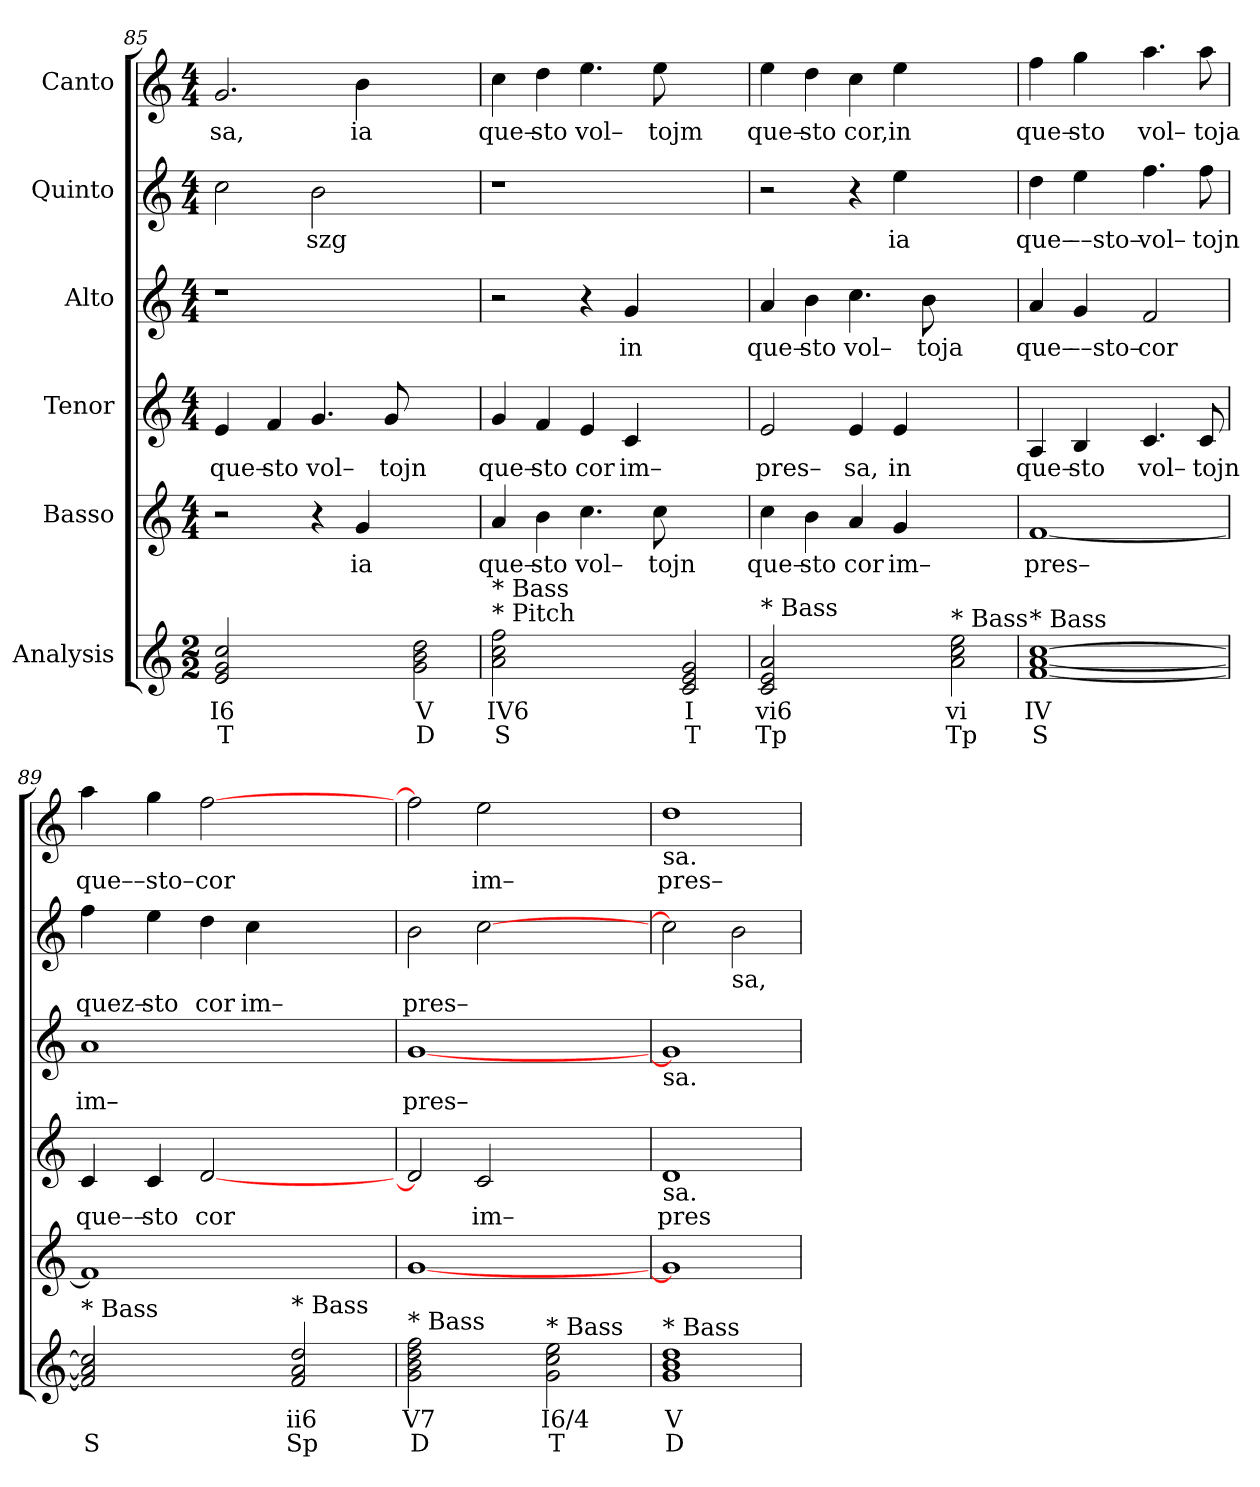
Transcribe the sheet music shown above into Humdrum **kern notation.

**kern	**text	**text	**kern	**text	**kern	**text	**kern	**text	**kern	**text	**kern	**text
*part6	*part6	*part6	*part5	*part5	*part4	*part4	*part3	*part3	*part2	*part2	*part1	*part1
*staff6	*staff6	*staff6	*staff5	*staff5	*staff4	*staff4	*staff3	*staff3	*staff2	*staff2	*staff1	*staff1
*I"Analysis	*	*	*I"Basso	*	*I"Tenor	*	*I"Alto	*	*I"Quinto	*	*I"Canto	*
*	*	*	*clefG2	*	*clefG2	*	*clefG2	*	*clefG2	*	*clefG2	*
*k[]	*	*	*k[]	*	*k[]	*	*k[]	*	*k[]	*	*k[]	*
*M2/2	*	*	*M4/4	*	*M4/4	*	*M4/4	*	*M4/4	*	*M4/4	*
=85	=85	=85	=85	=85	=85	=85	=85	=85	=85	=85	=85	=85
!	!	!	!	!	!	!LO:LY:b	!	!	!	!	!	!
!	!	!	!	!	!	!	!	!	!	!	!	!LO:LY:b
2e 2g 2cc	I6	T	2r	.	4e/	que–	1r	.	2cc\	.	2.g/	sa,
!	!	!	!	!	!	!LO:LY:b	!	!	!	!	!	!
.	.	.	.	.	4f/	sto	.	.	.	.	.	.
!	!	!	!	!	!	!LO:LY:b	!	!	!	!	!	!
!	!	!	!	!	!	!	!	!	!	!LO:LY:b	!	!
2ryy	.	.	4r	.	4.g/	vol–	.	.	2b\	szg	.	.
!	!	!	!	!LO:LY:b	!	!	!	!	!	!	!	!
!	!	!	!	!	!	!	!	!	!	!	!	!LO:LY:b
.	.	.	4g/	ia	.	.	.	.	.	.	4b\	ia
!	!	!	!	!	!	!LO:LY:b	!	!	!	!	!	!
.	.	.	.	.	8g/	tojn	.	.	.	.	.	.
2g 2b 2dd	V	D	2ryy	.	2ryy	.	2ryy	.	2ryy	.	2ryy	.
=86	=86	=86	=86	=86	=86	=86	=86	=86	=86	=86	=86	=86
!	!	!	!	!LO:LY:b	!	!	!	!	!	!	!	!
!	!	!	!	!	!	!LO:LY:b	!	!	!	!	!	!
!LO:TX:a:t=* Pitch	!	!	!	!	!	!	!	!	!	!	!	!
!LO:TX:a:t=* Bass	!	!	!	!	!	!	!	!	!	!	!	!
!	!	!	!	!	!	!	!	!	!	!	!	!LO:LY:b
2a 2cc 2ff	IV6	S	4a/	que–	4g/	que–	2r	.	1r	.	4cc\	que–
!	!	!	!	!LO:LY:b	!	!	!	!	!	!	!	!
!	!	!	!	!	!	!LO:LY:b	!	!	!	!	!	!
!	!	!	!	!	!	!	!	!	!	!	!	!LO:LY:b
.	.	.	4b\	sto	4f/	sto	.	.	.	.	4dd\	sto
!	!	!	!	!LO:LY:b	!	!	!	!	!	!	!	!
!	!	!	!	!	!	!LO:LY:b	!	!	!	!	!	!
!	!	!	!	!	!	!	!	!	!	!	!	!LO:LY:b
2ryy	.	.	4.cc\	vol–	4e/	cor	4r	.	.	.	4.ee\	vol–
!	!	!	!	!	!	!LO:LY:b	!	!	!	!	!	!
!	!	!	!	!	!	!	!	!LO:LY:b	!	!	!	!
.	.	.	.	.	4c/	im–	4g/	in	.	.	.	.
!	!	!	!	!LO:LY:b	!	!	!	!	!	!	!	!
!	!	!	!	!	!	!	!	!	!	!	!	!LO:LY:b
.	.	.	8cc\	tojn	.	.	.	.	.	.	8ee\	tojm
2c 2e 2g	I	T	2ryy	.	2ryy	.	2ryy	.	2ryy	.	2ryy	.
=87	=87	=87	=87	=87	=87	=87	=87	=87	=87	=87	=87	=87
!	!	!	!	!LO:LY:b	!	!	!	!	!	!	!	!
!	!	!	!	!	!	!LO:LY:b	!	!	!	!	!	!
!	!	!	!	!	!	!	!	!LO:LY:b	!	!	!	!
!LO:TX:a:t=* Bass	!	!	!	!	!	!	!	!	!	!	!	!
!	!	!	!	!	!	!	!	!	!	!	!	!LO:LY:b
2c 2e 2a	vi6	Tp	4cc\	que–	2e/	pres–	4a/	que–	2r	.	4ee\	que–
!	!	!	!	!LO:LY:b	!	!	!	!	!	!	!	!
!	!	!	!	!	!	!	!	!LO:LY:b	!	!	!	!
!	!	!	!	!	!	!	!	!	!	!	!	!LO:LY:b
.	.	.	4b\	sto	.	.	4b\	sto	.	.	4dd\	sto
!	!	!	!	!LO:LY:b	!	!	!	!	!	!	!	!
!	!	!	!	!	!	!LO:LY:b	!	!	!	!	!	!
!	!	!	!	!	!	!	!	!LO:LY:b	!	!	!	!
!	!	!	!	!	!	!	!	!	!	!	!	!LO:LY:b
2ryy	.	.	4a/	cor	4e/	sa,	4.cc\	vol–	4r	.	4cc\	cor,
!	!	!	!	!LO:LY:b	!	!	!	!	!	!	!	!
!	!	!	!	!	!	!LO:LY:b	!	!	!	!	!	!
!	!	!	!	!	!	!	!	!	!	!LO:LY:b	!	!
!	!	!	!	!	!	!	!	!	!	!	!	!LO:LY:b
.	.	.	4g/	im–	4e/	in	.	.	4ee\	ia	4ee\	in
!	!	!	!	!	!	!	!	!LO:LY:b	!	!	!	!
.	.	.	.	.	.	.	8b\	toja	.	.	.	.
!LO:TX:a:t=* Bass	!	!	!	!	!	!	!	!	!	!	!	!
2a 2cc 2ee	vi	Tp	2ryy	.	2ryy	.	2ryy	.	2ryy	.	2ryy	.
=88	=88	=88	=88	=88	=88	=88	=88	=88	=88	=88	=88	=88
!	!	!	!	!LO:LY:b	!	!	!	!	!	!	!	!
!	!	!	!	!	!	!LO:LY:b	!	!	!	!	!	!
!	!	!	!	!	!	!	!	!LO:LY:b	!	!	!	!
!	!	!	!	!	!	!	!	!	!	!LO:LY:b	!	!
!LO:TX:a:t=* Bass	!	!	!	!	!	!	!	!	!	!	!	!
!	!	!	!	!	!	!	!	!	!	!	!	!LO:LY:b
[1f [1a [1cc	IV	S	[1f	pres–	4A/	que–	4a/	que–	4dd\	que–	4ff\	que–
!	!	!	!	!	!	!LO:LY:b	!	!	!	!	!	!
!	!	!	!	!	!	!	!	!LO:LY:b	!	!	!	!
!	!	!	!	!	!	!	!	!	!	!LO:LY:b	!	!
!	!	!	!	!	!	!	!	!	!	!	!	!LO:LY:b
.	.	.	.	.	4B/	sto	4g/	––sto–	4ee\	––sto–	4gg\	sto
!	!	!	!	!	!	!LO:LY:b	!	!	!	!	!	!
!	!	!	!	!	!	!	!	!LO:LY:b	!	!	!	!
!	!	!	!	!	!	!	!	!	!	!LO:LY:b	!	!
!	!	!	!	!	!	!	!	!	!	!	!	!LO:LY:b
.	.	.	.	.	4.c/	vol–	2f/	cor	4.ff\	vol–	4.aa\	vol–
!	!	!	!	!	!	!LO:LY:b	!	!	!	!	!	!
!	!	!	!	!	!	!	!	!	!	!LO:LY:b	!	!
!	!	!	!	!	!	!	!	!	!	!	!	!LO:LY:b
.	.	.	.	.	8c/	tojn	.	.	8ff\	tojn	8aa\	toja
=89	=89	=89	=89	=89	=89	=89	=89	=89	=89	=89	=89	=89
!	!	!	!	!	!	!LO:LY:b	!	!	!	!	!	!
!	!	!	!	!	!	!	!	!LO:LY:b	!	!	!	!
!	!	!	!	!	!	!	!	!	!	!LO:LY:b	!	!
!LO:TX:a:t=* Bass	!	!	!	!	!	!	!	!	!	!	!	!
!	!	!	!	!	!	!	!	!	!	!	!	!LO:LY:b
2f] 2a] 2cc]	.	S	1f]	.	4c/	que––	1a	im–	4ff\	quez–	4aa\	que––sto–
!	!	!	!	!	!	!LO:LY:b	!	!	!	!	!	!
!	!	!	!	!	!	!	!	!	!	!LO:LY:b	!	!
.	.	.	.	.	4c/	sto	.	.	4ee\	sto	4gg\	.
!	!	!	!	!	!	!LO:LY:b	!	!	!	!	!	!
!	!	!	!	!	!	!	!	!	!	!LO:LY:b	!	!
!	!	!	!	!	!	!	!	!	!	!	!	!LO:LY:b
2ryy	.	.	.	.	[2d/	cor	.	.	4dd\	cor	[2ff\	cor
!	!	!	!	!	!	!	!	!	!	!LO:LY:b	!	!
.	.	.	.	.	.	.	.	.	4cc\	im–	.	.
!LO:TX:a:t=* Bass	!	!	!	!	!	!	!	!	!	!	!	!
2f 2a 2dd	ii6	Sp	2ryy	.	2ryy	.	2ryy	.	2ryy	.	2ryy	.
=90	=90	=90	=90	=90	=90	=90	=90	=90	=90	=90	=90	=90
!	!	!	!	!	!	!	!	!LO:LY:b	!	!	!	!
!LO:TX:a:t=* Bass	!	!	!	!	!	!	!	!	!	!	!	!
!	!	!	!	!	!	!	!	!	!	!LO:LY:b	!	!
2g 2b 2dd 2ff	V7	D	[1g	.	2d/]	.	[1g	pres–	2b\	pres–	2ff\]	.
!	!	!	!	!	!	!LO:LY:b	!	!	!	!	!	!
!	!	!	!	!	!	!	!	!	!	!	!	!LO:LY:b
2ryy	.	.	.	.	2c/	im–	.	.	[2cc\	.	2ee\	im–
!LO:TX:a:t=* Bass	!	!	!	!	!	!	!	!	!	!	!	!
2g 2cc 2ee	I6/4	T	2ryy	.	2ryy	.	2ryy	.	2ryy	.	2ryy	.
=91	=91	=91	=91	=91	=91	=91	=91	=91	=91	=91	=91	=91
!	!	!	!	!	!	!LO:LY:b	!	!	!	!	!	!
!	!	!	!	!	!	!	!	!	!	!	!LO:TX:b:t=sa.	!
!	!	!	!	!	!	!	!LO:TX:b:t=sa.	!	!	!	!	!
!	!	!	!	!	!LO:TX:b:t=sa.	!	!	!	!	!	!	!
!LO:TX:a:t=* Bass	!	!	!	!	!	!	!	!	!	!	!	!
!	!	!	!	!	!	!	!	!	!	!	!	!LO:LY:b
1g 1b 1dd	V	D	1g]	.	1d	pres	1g]	.	2cc\]	.	1dd	pres–
!	!	!	!	!	!	!	!	!	!LO:TX:b:t=sa,	!	!	!
.	.	.	.	.	.	.	.	.	2b\	.	.	.
=	=	=	=	=	=	=	=	=	=	=	=	=
*-	*-	*-	*-	*-	*-	*-	*-	*-	*-	*-	*-	*-
